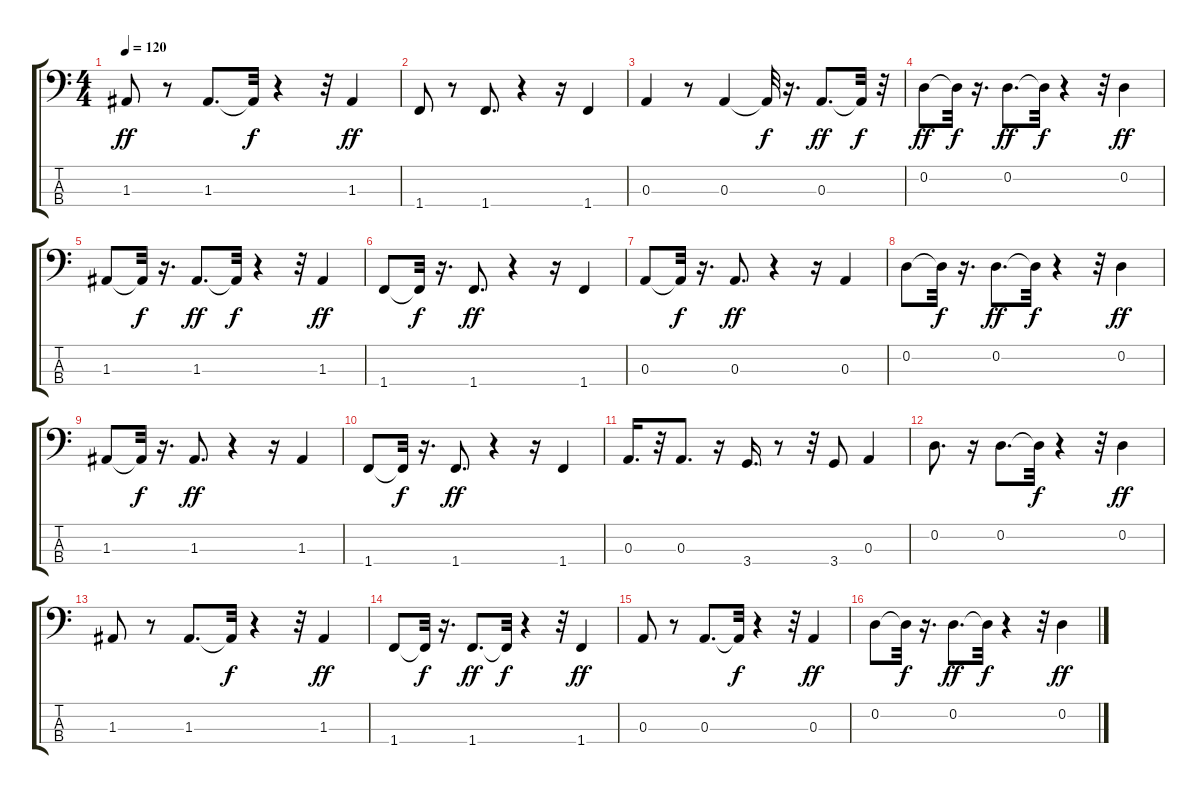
\track "" {instrument synthbass1}
\staff {score tabs}
\tuning (G2 D2 A1 E1) {hide}
\ts (4 4)
\tempo 120
\clef f4
\ks c
1.3.8{dy ff} r.8 1.3.8{d} 1.3{t}.32{dy f} r.4 r.32 1.3.4{dy ff} |
1.4.8 r.8 1.4.8{d} r.4 r.16 1.4.4 |
0.3.4 r.8 0.3.4 0.3{t}.32{dy f} r.16{d} 0.3.8{d dy ff} 0.3{t}.32{dy f} r.32 |
0.2.8{dy ff} 0.2{t}.32{dy f} r.16{d} 0.2.8{d dy ff} 0.2{t}.32{dy f} r.4 r.32 0.2.4{dy ff} |
1.3.8 1.3{t}.32{dy f} r.16{d} 1.3.8{d dy ff} 1.3{t}.32{dy f} r.4 r.32 1.3.4{dy ff} |
1.4.8 1.4{t}.32{dy f} r.16{d} 1.4.8{d dy ff} r.4 r.16 1.4.4 |
0.3.8 0.3{t}.32{dy f} r.16{d} 0.3.8{d dy ff} r.4 r.16 0.3.4 |
0.2.8 0.2{t}.32{dy f} r.16{d} 0.2.8{d dy ff} 0.2{t}.32{dy f} r.4 r.32 0.2.4{dy ff} |
1.3.8 1.3{t}.32{dy f} r.16{d} 1.3.8{d dy ff} r.4 r.16 1.3.4 |
1.4.8 1.4{t}.32{dy f} r.16{d} 1.4.8{d dy ff} r.4 r.16 1.4.4 |
0.3.16{d} r.32 0.3.8{d} r.16 3.4.16{d} r.8 r.32 3.4.8 0.3.4 |
0.2.8{d} r.16 0.2.8{d} 0.2{t}.32{dy f} r.4 r.32 0.2.4{dy ff} |
1.3.8 r.8 1.3.8{d} 1.3{t}.32{dy f} r.4 r.32 1.3.4{dy ff} |
1.4.8 1.4{t}.32{dy f} r.16{d} 1.4.8{d dy ff} 1.4{t}.32{dy f} r.4 r.32 1.4.4{dy ff} |
0.3.8 r.8 0.3.8{d} 0.3{t}.32{dy f} r.4 r.32 0.3.4{dy ff} |
0.2.8 0.2{t}.32{dy f} r.16{d} 0.2.8{d dy ff} 0.2{t}.32{dy f} r.4 r.32 0.2.4{dy ff}
